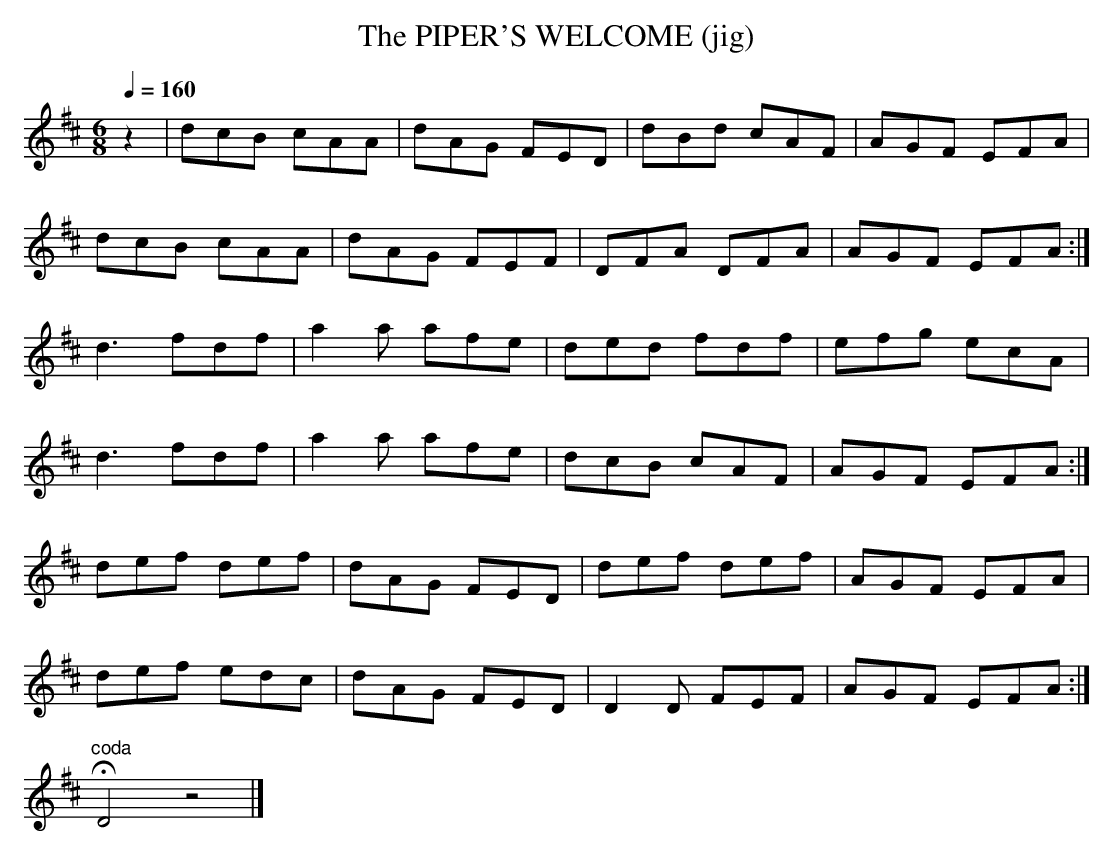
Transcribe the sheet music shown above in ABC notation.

X:1
T:PIPER'S WELCOME (jig), The
Q:1/4=160
M:6/8
L:1/8
K:D
z2|dcB cAA|dAG FED|dBd cAF|AGF EFA|
dcB cAA|dAG FEF|DFA DFA|AGF EFA:|
d3 fdf|a2a afe|ded fdf|efg ecA|
d3 fdf|a2a afe|dcB cAF|AGF EFA:|
def def|dAG FED|def def|AGF EFA|
def edc|dAG FED|D2D FEF|AGF EFA:|
"^coda"HD4z4|]
